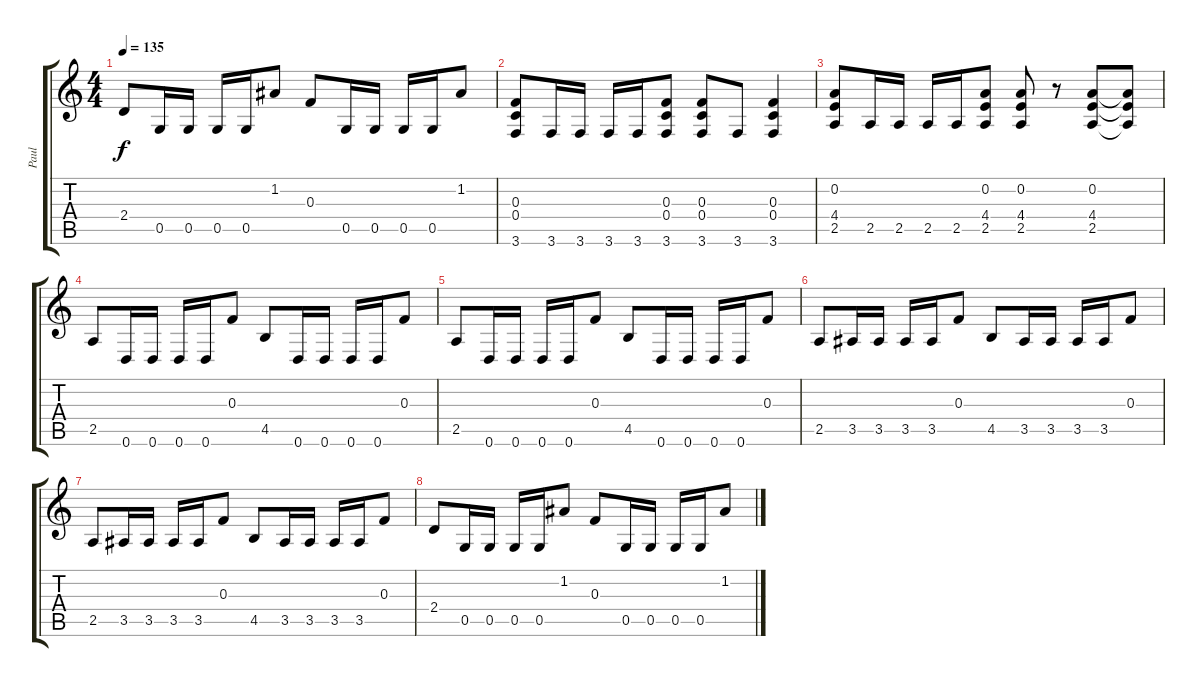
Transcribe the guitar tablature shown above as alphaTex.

\track ("Paul" "Paul") {instrument distortionguitar}
\staff {score tabs}
\tuning (D4 A3 F3 C3 G2 D2) {hide}
\ts (4 4)
\tempo 135
\clef g2
\ks c
2.4.8{dy f} 0.5.16 0.5.16 0.5.16 0.5.16 1.2.8 0.3.8 0.5.16 0.5.16 0.5.16 0.5.16 1.2.8 |
(0.3 0.4 3.6).8 3.6.16 3.6.16 3.6.16 3.6.16 (0.3 0.4 3.6).8 (0.3 0.4 3.6).8 3.6.8 (0.3 0.4 3.6).4 |
(0.2 4.4 2.5).8 2.5.16 2.5.16 2.5.16 2.5.16 (0.2 4.4 2.5).8 (0.2 4.4 2.5).8 r.8 (0.2 4.4 2.5).8 (0.2{t} 4.4{t} 2.5{t}).8 |
2.5.8 0.6.16 0.6.16 0.6.16 0.6.16 0.3.8 4.5.8 0.6.16 0.6.16 0.6.16 0.6.16 0.3.8 |
2.5.8 0.6.16 0.6.16 0.6.16 0.6.16 0.3.8 4.5.8 0.6.16 0.6.16 0.6.16 0.6.16 0.3.8 |
2.5.8 3.5.16 3.5.16 3.5.16 3.5.16 0.3.8 4.5.8 3.5.16 3.5.16 3.5.16 3.5.16 0.3.8 |
2.5.8 3.5.16 3.5.16 3.5.16 3.5.16 0.3.8 4.5.8 3.5.16 3.5.16 3.5.16 3.5.16 0.3.8 |
2.4.8 0.5.16 0.5.16 0.5.16 0.5.16 1.2.8 0.3.8 0.5.16 0.5.16 0.5.16 0.5.16 1.2.8
